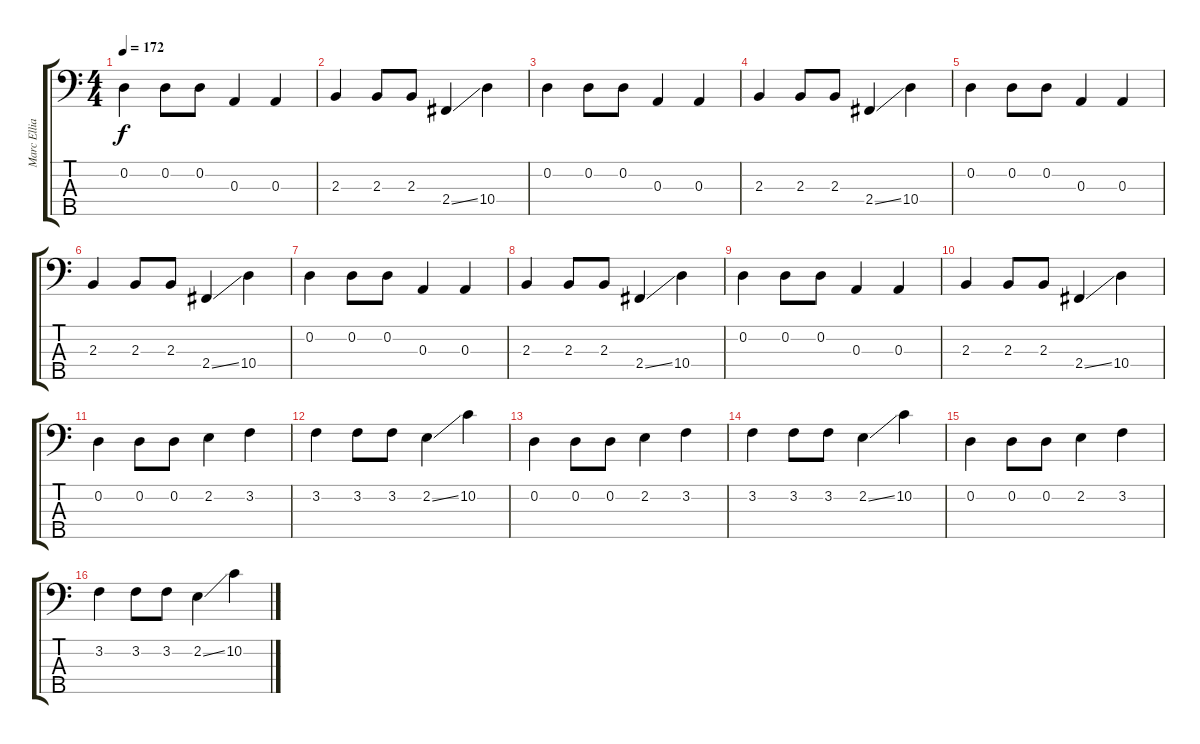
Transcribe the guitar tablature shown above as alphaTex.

\track ("Marc Elliard" "Marc Ellia") {instrument electricbassfinger}
\staff {score tabs}
\tuning (G2 D2 A1 E1 B0) {hide}
\ts (4 4)
\tempo 172
\clef f4
\ks c
0.2.4{dy f} 0.2.8 0.2.8 0.3.4 0.3.4 |
2.3.4 2.3.8 2.3.8 2.4{ss}.4 10.4.4 |
0.2.4 0.2.8 0.2.8 0.3.4 0.3.4 |
2.3.4 2.3.8 2.3.8 2.4{ss}.4 10.4.4 |
0.2.4 0.2.8 0.2.8 0.3.4 0.3.4 |
2.3.4 2.3.8 2.3.8 2.4{ss}.4 10.4.4 |
0.2.4 0.2.8 0.2.8 0.3.4 0.3.4 |
2.3.4 2.3.8 2.3.8 2.4{ss}.4 10.4.4 |
0.2.4 0.2.8 0.2.8 0.3.4 0.3.4 |
2.3.4 2.3.8 2.3.8 2.4{ss}.4 10.4.4 |
0.2.4 0.2.8 0.2.8 2.2.4 3.2.4 |
3.2.4 3.2.8 3.2.8 2.2{ss}.4 10.2.4 |
0.2.4 0.2.8 0.2.8 2.2.4 3.2.4 |
3.2.4 3.2.8 3.2.8 2.2{ss}.4 10.2.4 |
0.2.4 0.2.8 0.2.8 2.2.4 3.2.4 |
3.2.4 3.2.8 3.2.8 2.2{ss}.4 10.2.4
